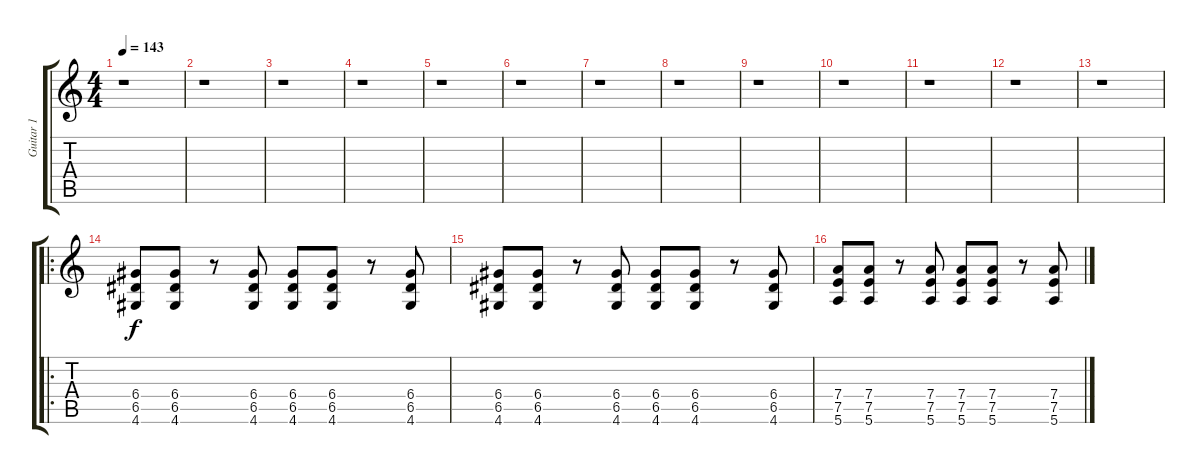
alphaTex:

\track ("Guitar 1" "Guitar 1") {instrument distortionguitar}
\staff {score tabs}
\tuning (E4 B3 G3 D3 A2 E2) {hide}
\ts (4 4)
\tempo 143
\clef g2
\ks c
r.1{dy f instrument distortionguitar} |
r.1 |
r.1 |
r.1 |
r.1 |
r.1 |
r.1 |
r.1 |
r.1 |
r.1 |
r.1 |
r.1 |
r.1 |
\ro
(6.4 6.5 4.6).8{balance 15} (6.4 6.5 4.6).8 r.8 (6.4 6.5 4.6).8 (6.4 6.5 4.6).8 (6.4 6.5 4.6).8 r.8 (6.4 6.5 4.6).8 |
(6.4 6.5 4.6).8 (6.4 6.5 4.6).8 r.8 (6.4 6.5 4.6).8 (6.4 6.5 4.6).8 (6.4 6.5 4.6).8 r.8 (6.4 6.5 4.6).8 |
(7.4 7.5 5.6).8 (7.4 7.5 5.6).8 r.8 (7.4 7.5 5.6).8 (7.4 7.5 5.6).8 (7.4 7.5 5.6).8 r.8 (7.4 7.5 5.6).8
